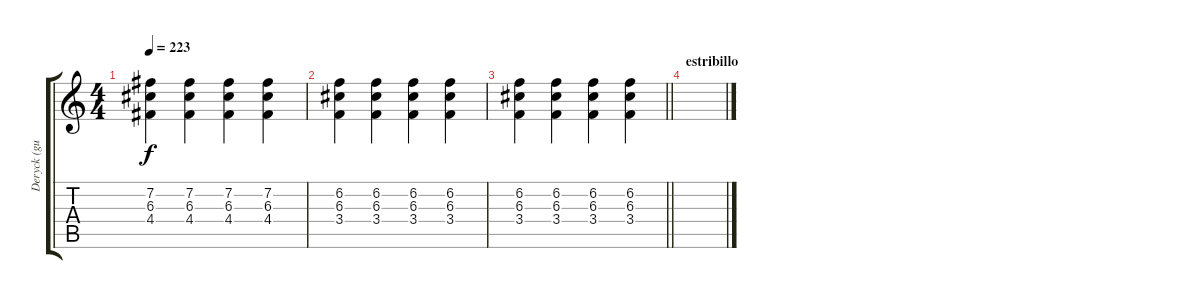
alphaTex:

\track ("Deryck (guitar 3)" "Deryck (gu") {instrument electricguitarclean}
\staff {score tabs}
\tuning (E4 B3 G3 D3 A2 E2) {hide}
\ts (4 4)
\tempo 223
\clef g2
\ks c
(7.2 6.3 4.4).4{dy f} (7.2 6.3 4.4).4 (7.2 6.3 4.4).4 (7.2 6.3 4.4).4 |
(6.2 6.3 3.4).4 (6.2 6.3 3.4).4 (6.2 6.3 3.4).4 (6.2 6.3 3.4).4 |
\barLineRight lightlight
(6.2 6.3 3.4).4 (6.2 6.3 3.4).4 (6.2 6.3 3.4).4 (6.2 6.3 3.4).4 |
\section ("" "estribillo")
